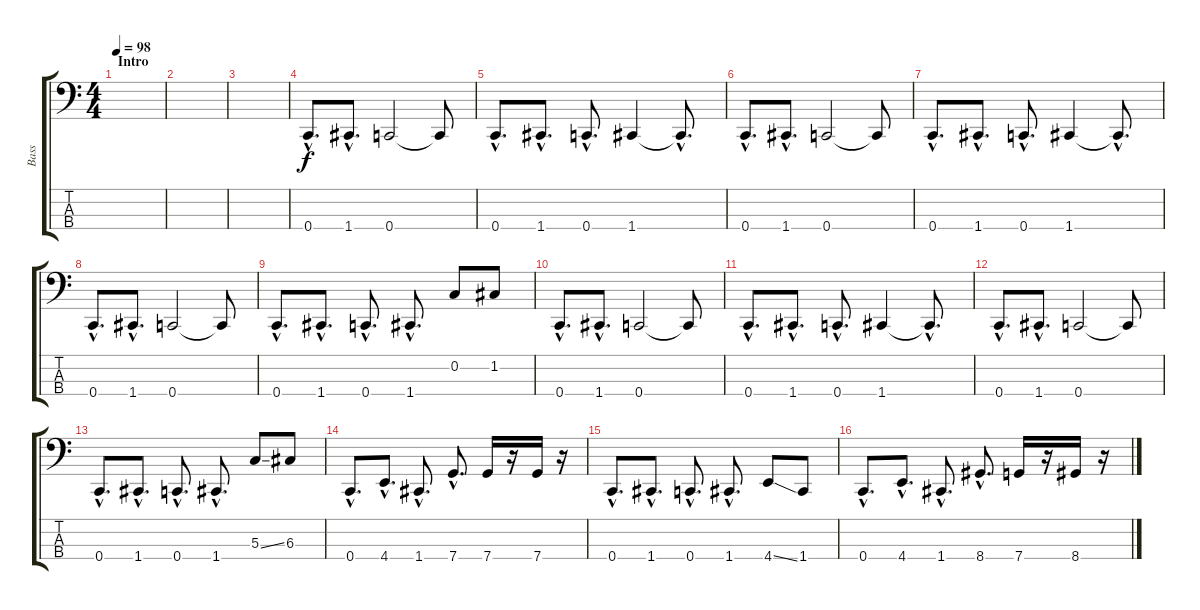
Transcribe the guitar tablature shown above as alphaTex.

\track ("Bass" "Bass") {instrument electricbasspick}
\staff {score tabs}
\tuning (F2 C2 G1 C1) {hide}
\ts (4 4)
\section ("" "Intro")
\tempo 98
\clef f4
\ks c
|
|
|
0.4{hac}.8{d} 1.4{hac}.8{d} 0.4.2 0.4{t}.8 |
0.4{hac}.8{d} 1.4{hac}.8{d} 0.4{hac}.8{d} 1.4.4 1.4{hac t}.8{d} |
0.4{hac}.8{d} 1.4{hac}.8{d} 0.4.2 0.4{t}.8 |
0.4{hac}.8{d} 1.4{hac}.8{d} 0.4{hac}.8{d} 1.4.4 1.4{hac t}.8{d} |
0.4{hac}.8{d} 1.4{hac}.8{d} 0.4.2 0.4{t}.8 |
0.4{hac}.8{d} 1.4{hac}.8{d} 0.4{hac}.8{d} 1.4{hac}.8{d} 0.2.8 1.2.8 |
0.4{hac}.8{d} 1.4{hac}.8{d} 0.4.2 0.4{t}.8 |
0.4{hac}.8{d} 1.4{hac}.8{d} 0.4{hac}.8{d} 1.4.4 1.4{hac t}.8{d} |
0.4{hac}.8{d} 1.4{hac}.8{d} 0.4.2 0.4{t}.8 |
0.4{hac}.8{d} 1.4{hac}.8{d} 0.4{hac}.8{d} 1.4{hac}.8{d} 5.3{ss}.8 6.3.8 |
0.4{hac}.8{d} 4.4{hac}.8{d} 1.4{hac}.8{d} 7.4{hac}.8{d} 7.4.16 r.16 7.4.16 r.16 |
0.4{hac}.8{d} 1.4{hac}.8{d} 0.4{hac}.8{d} 1.4{hac}.8{d} 4.4{ss}.8 1.4.8 |
0.4{hac}.8{d} 4.4{hac}.8{d} 1.4{hac}.8{d} 8.4{hac}.8{d} 7.4.16 r.16 8.4.16 r.16
